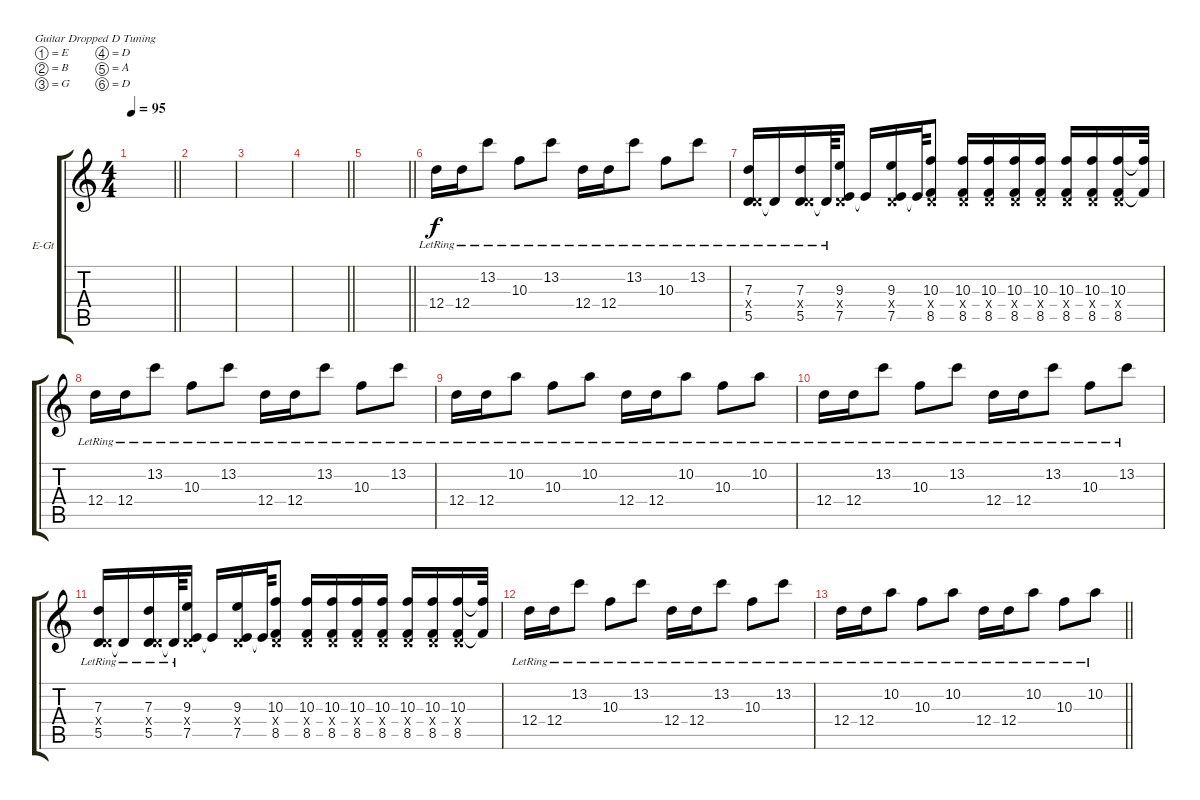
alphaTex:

\bracketExtendMode groupsimilarinstruments
\firstSystemTrackNameOrientation horizontal
\otherSystemsTrackNameOrientation horizontal
\track ("Alex ( Clean )" "E-Gt") {instrument electricguitarclean}
\staff {score tabs}
\tuning (E4 B3 G3 D3 A2 D2)
\ts (4 4)
\tempo 95
\clef g2
\scale
0.333333
\barLineRight lightlight
\ks c
|
\scale
0.333333 |
\scale
0.333333 |
\scale
0.333333
\barLineRight lightlight
|
\scale
0.333333
\barLineRight lightlight
|
\scale
0.333333 12.4{lr}.16{dy f} 12.4{lr}.16 13.2{lr}.8 10.3{lr}.8 13.2{lr}.8 12.4{lr}.16 12.4{lr}.16 13.2{lr}.8 10.3{lr}.8 13.2{lr}.8 |
\scale
0.333333 (5.5{lr} 7.3 0.4{x}).16 5.5{lr t}.16 (5.5{lr} 7.3 0.4{x}).16 5.5{lr t}.64 (7.5 9.3 0.4{x}).16 7.5{t}.16 (7.5 9.3 0.4{x}).16 7.5{t}.64 (8.5 10.3 0.4{x}).8 (8.5 10.3 0.4{x}).16 (8.5 10.3 0.4{x}).16 (8.5 10.3 0.4{x}).16 (8.5 10.3 0.4{x}).16 (8.5 10.3 0.4{x}).16 (8.5 10.3 0.4{x}).16 (8.5 10.3 0.4{x}).16 (8.5{t} 10.3{t}).32 |
\scale
0.333333 12.4{lr}.16 12.4{lr}.16 13.2{lr}.8 10.3{lr}.8 13.2{lr}.8 12.4{lr}.16 12.4{lr}.16 13.2{lr}.8 10.3{lr}.8 13.2{lr}.8 |
\scale
0.333333 12.4{lr}.16 12.4{lr}.16 10.2{lr}.8 10.3{lr}.8 10.2{lr}.8 12.4{lr}.16 12.4{lr}.16 10.2{lr}.8 10.3{lr}.8 10.2{lr}.8 |
\scale
0.333333 12.4{lr}.16 12.4{lr}.16 13.2{lr}.8 10.3{lr}.8 13.2{lr}.8 12.4{lr}.16 12.4{lr}.16 13.2{lr}.8 10.3{lr}.8 13.2{lr}.8 |
\scale
0.333333 (5.5{lr} 7.3 0.4{x}).16 5.5{lr t}.16 (5.5{lr} 7.3 0.4{x}).16 5.5{lr t}.64 (7.5 9.3 0.4{x}).16 7.5{t}.16 (7.5 9.3 0.4{x}).16 7.5{t}.64 (8.5 10.3 0.4{x}).8 (8.5 10.3 0.4{x}).16 (8.5 10.3 0.4{x}).16 (8.5 10.3 0.4{x}).16 (8.5 10.3 0.4{x}).16 (8.5 10.3 0.4{x}).16 (8.5 10.3 0.4{x}).16 (8.5 10.3 0.4{x}).16 (8.5{t} 10.3{t}).32 |
\scale
0.333333 12.4{lr}.16 12.4{lr}.16 13.2{lr}.8 10.3{lr}.8 13.2{lr}.8 12.4{lr}.16 12.4{lr}.16 13.2{lr}.8 10.3{lr}.8 13.2{lr}.8 |
\scale
0.333333
\barLineRight lightlight
12.4{lr}.16 12.4{lr}.16 10.2{lr}.8 10.3{lr}.8 10.2{lr}.8 12.4{lr}.16 12.4{lr}.16 10.2{lr}.8 10.3{lr}.8 10.2{lr}.8 |
\scale
0.333333 |
\scale
0.333333 |
\scale
0.333333
